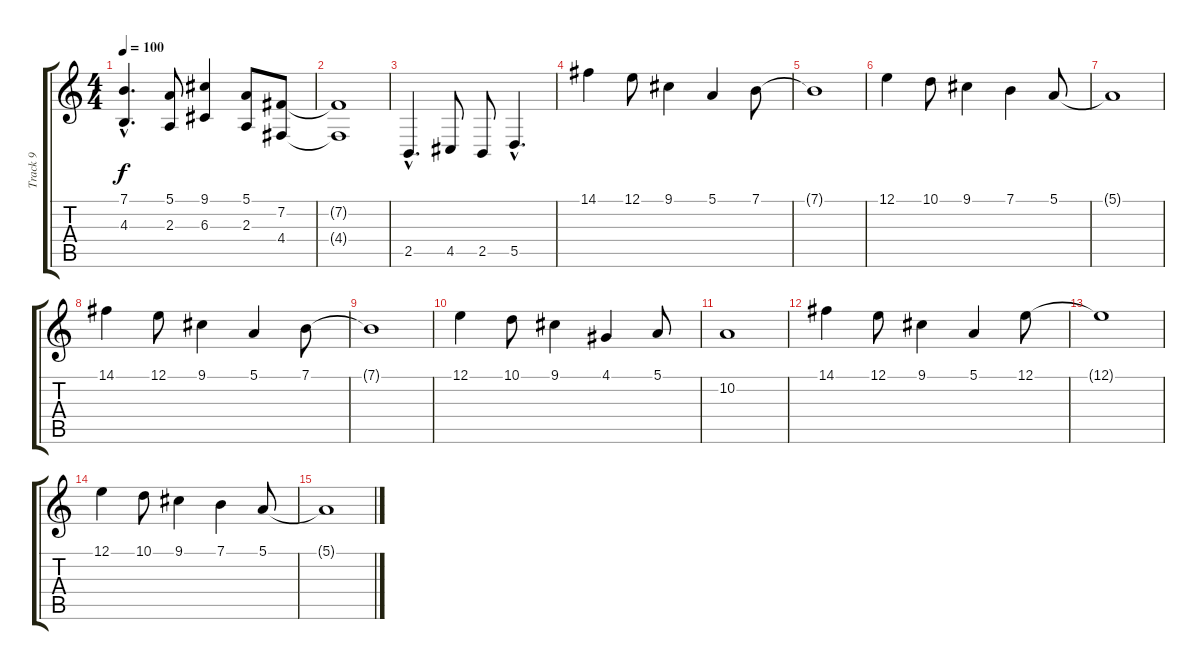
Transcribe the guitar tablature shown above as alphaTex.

\track ("Track 9" "Track 9") {instrument flute}
\staff {score tabs}
\tuning (E4 B3 G3 D3 A2 E2) {hide}
\ts (4 4)
\tempo 100
\clef g2
\ks c
(7.1{hac} 4.3{hac}).4{d dy f} (5.1 2.3).8 (9.1 6.3).4 (5.1 2.3).8 (7.2 4.4).8 |
(7.2{t} 4.4{t}).1 |
2.5{hac}.4{d} 4.5.8 2.5.8 5.5{hac}.4{d} |
14.1.4 12.1.8 9.1.4 5.1.4 7.1.8 |
7.1{t}.1 |
12.1.4 10.1.8 9.1.4 7.1.4 5.1.8 |
5.1{t}.1 |
14.1.4 12.1.8 9.1.4 5.1.4 7.1.8 |
7.1{t}.1 |
12.1.4 10.1.8 9.1.4 4.1.4 5.1.8 |
10.2.1 |
14.1.4 12.1.8 9.1.4 5.1.4 12.1.8 |
12.1{t}.1 |
12.1.4 10.1.8 9.1.4 7.1.4 5.1.8 |
5.1{t}.1
